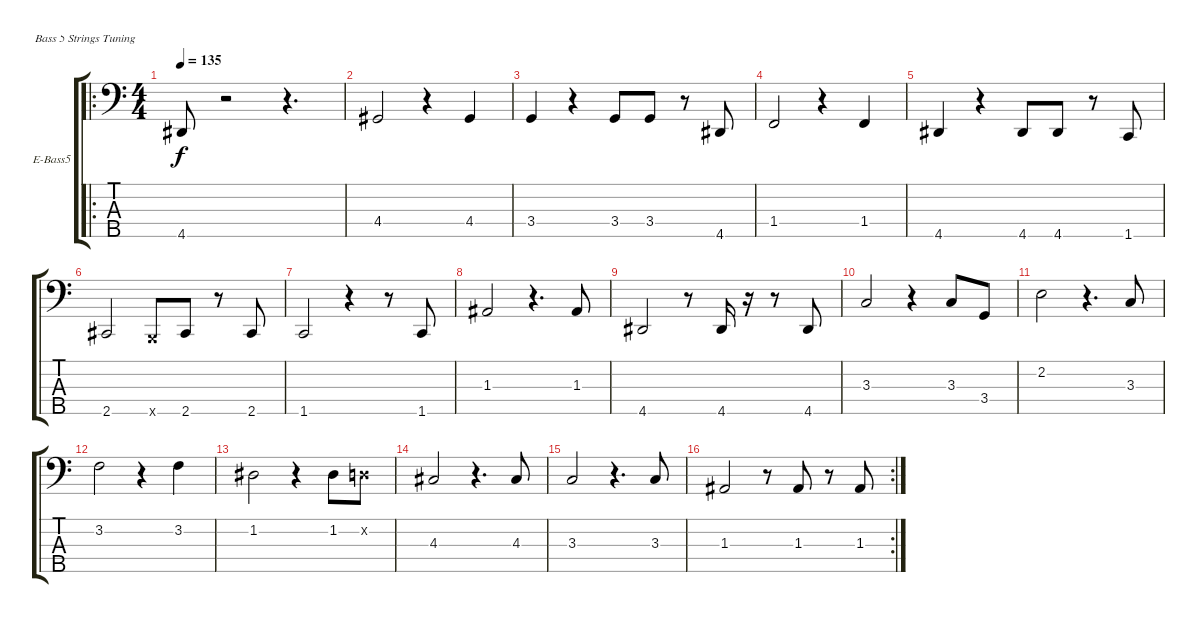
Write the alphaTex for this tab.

\bracketExtendMode groupsimilarinstruments
\firstSystemTrackNameOrientation horizontal
\otherSystemsTrackNameOrientation horizontal
\track ("Bass" "E-Bass5") {instrument electricbassfinger}
\staff {score tabs}
\tuning (G2 D2 A1 E1 B0)
\ro
\ts (4 4)
\tempo 135
\clef f4
\ks c
4.5.8{dy f} r.2 r.4{d} |
4.4.2 r.4 4.4.4 |
3.4.4 r.4 3.4.8 3.4.8 r.8 4.5.8 |
1.4.2 r.4 1.4.4 |
4.5.4 r.4 4.5.8 4.5.8 r.8 1.5.8 |
2.5.2 0.5{x}.8 2.5.8 r.8 2.5.8 |
1.5.2 r.4 r.8 1.5.8 |
1.3.2 r.4{d} 1.3.8 |
4.5.2 r.8 4.5.16 r.16 r.8 4.5.8 |
3.3.2 r.4 3.3.8 3.4.8 |
2.2.2 r.4{d} 3.3.8 |
3.2.2 r.4 3.2.4 |
1.2.2 r.4 1.2.8 0.2{x}.8 |
4.3.2 r.4{d} 4.3.8 |
3.3.2 r.4{d} 3.3.8 |
\rc 2
1.3.2 r.8 1.3.8 r.8 1.3.8
